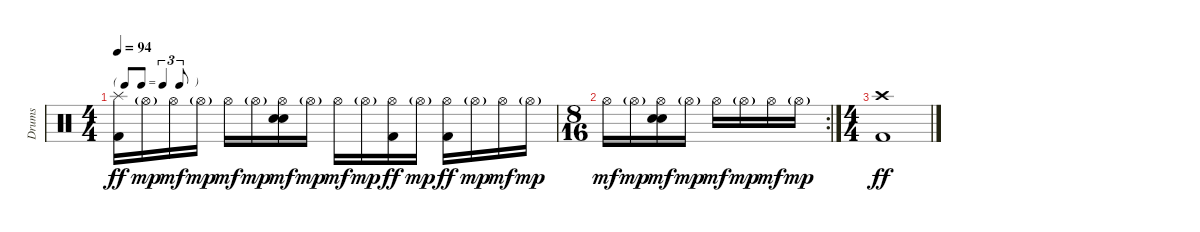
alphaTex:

\track ("Drums" "Drums") {instrument percussion}
\staff {score}
\articulation defaults
\ts (4 4)
\tf triplet8th
\tempo 94
\clef neutral
\ks c
("Splash (hit)" "Kick (hit) 2").16{dy ff} "Hi-Hat (open)"{g}.16{dy mp} "Hi-Hat (open)".16{dy mf} "Hi-Hat (open)"{g}.16{dy mp} "Hi-Hat (open)".16{dy mf} "Hi-Hat (open)"{g}.16{dy mp} ("Hi-Hat (open)" "Electric Snare (hit)" "Metronome (bell)").16{dy mf} "Hi-Hat (open)"{g}.16{dy mp} "Hi-Hat (open)".16{dy mf} "Hi-Hat (open)"{g}.16{dy mp} ("Hi-Hat (open)" "Kick (hit) 2").16{dy ff} "Hi-Hat (open)"{g}.16{dy mp} ("Hi-Hat (open)" "Kick (hit) 2").16{dy ff} "Hi-Hat (open)"{g}.16{dy mp} "Hi-Hat (open)".16{dy mf} "Hi-Hat (open)"{g}.16{dy mp} |
\rc 2
\ts (8 16)
"Hi-Hat (open)".16{dy mf} "Hi-Hat (open)"{g}.16{dy mp} ("Hi-Hat (open)" "Electric Snare (hit)" "Metronome (bell)").16{dy mf} "Hi-Hat (open)"{g}.16{dy mp} "Hi-Hat (open)".16{dy mf} "Hi-Hat (open)"{g}.16{dy mp} "Hi-Hat (open)".16{dy mf} "Hi-Hat (open)"{g}.16{dy mp} |
\ts (4 4)
("Crash high (hit)" "Kick (hit) 2").1{dy ff}
